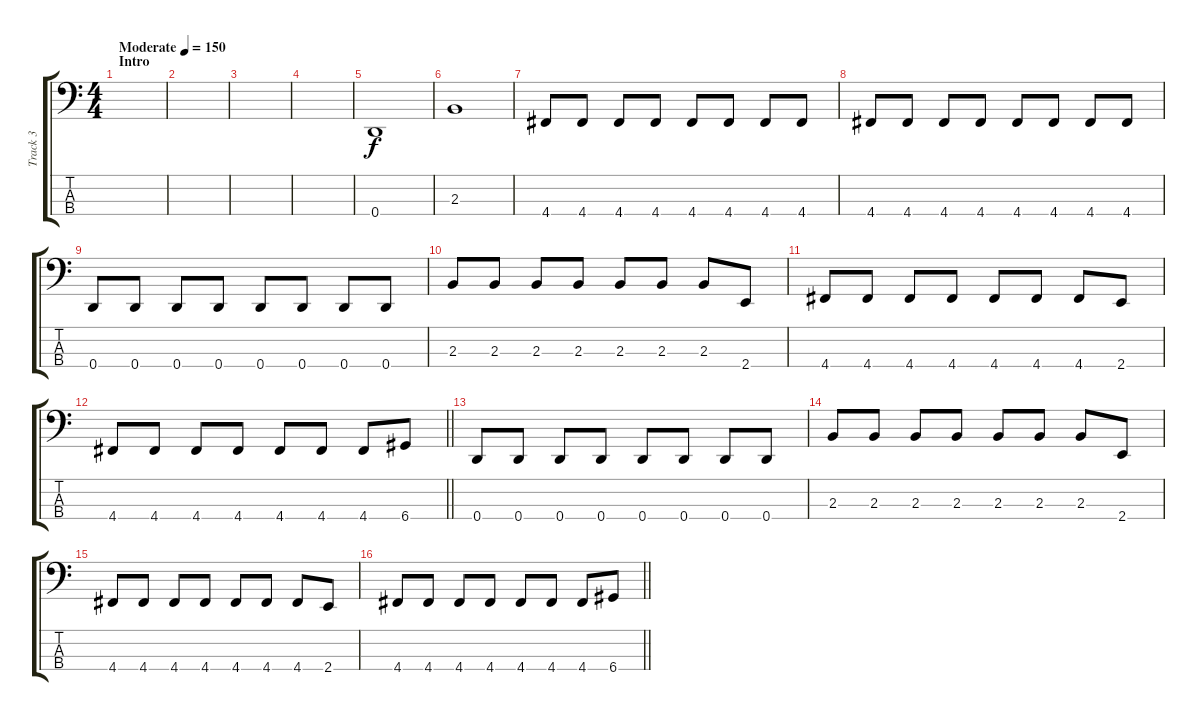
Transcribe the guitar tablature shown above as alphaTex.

\track ("Track 3" "Track 3") {instrument electricbassfinger}
\staff {score tabs}
\tuning (G2 D2 A1 D1) {hide}
\ts (4 4)
\section ("" "Intro")
\tempo (150 "Moderate")
\clef f4
\ks c
|
|
|
|
0.4.1 |
2.3.1 |
4.4.8 4.4.8 4.4.8 4.4.8 4.4.8 4.4.8 4.4.8 4.4.8 |
4.4.8 4.4.8 4.4.8 4.4.8 4.4.8 4.4.8 4.4.8 4.4.8 |
0.4.8 0.4.8 0.4.8 0.4.8 0.4.8 0.4.8 0.4.8 0.4.8 |
2.3.8 2.3.8 2.3.8 2.3.8 2.3.8 2.3.8 2.3.8 2.4.8 |
4.4.8 4.4.8 4.4.8 4.4.8 4.4.8 4.4.8 4.4.8 2.4.8 |
\barLineRight lightlight
4.4.8 4.4.8 4.4.8 4.4.8 4.4.8 4.4.8 4.4.8 6.4.8 |
0.4.8 0.4.8 0.4.8 0.4.8 0.4.8 0.4.8 0.4.8 0.4.8 |
2.3.8 2.3.8 2.3.8 2.3.8 2.3.8 2.3.8 2.3.8 2.4.8 |
4.4.8 4.4.8 4.4.8 4.4.8 4.4.8 4.4.8 4.4.8 2.4.8 |
\barLineRight lightlight
4.4.8 4.4.8 4.4.8 4.4.8 4.4.8 4.4.8 4.4.8 6.4.8
